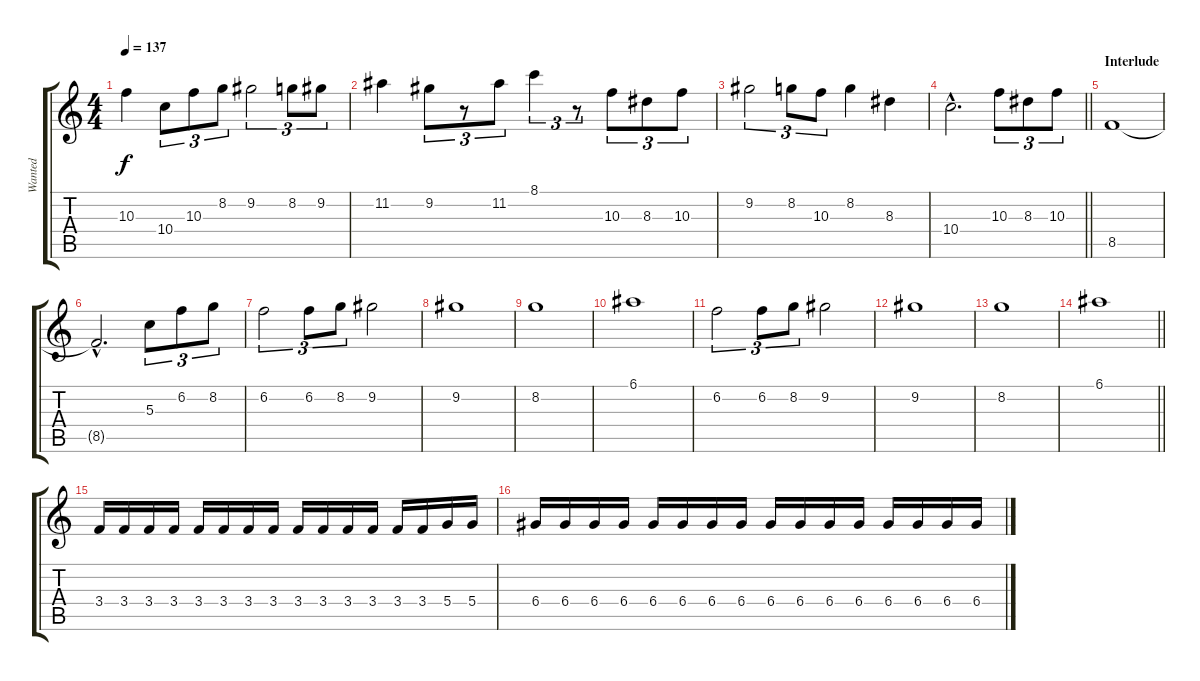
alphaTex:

\track ("Wanted" "Wanted") {instrument distortionguitar}
\staff {score tabs}
\tuning (E4 B3 G3 D3 A2 E2) {hide}
\ts (4 4)
\tempo 137
\clef g2
\ks c
10.3.4{dy f} 10.4.8{tu (3 2)} 10.3.8{tu (3 2)} 8.2.8{tu (3 2)} 9.2.2{tu (3 2)} 8.2.8{tu (3 2)} 9.2.8{tu (3 2)} |
11.2.4 9.2.8{tu (3 2)} r.8{tu (3 2)} 11.2.8{tu (3 2)} 8.1.4{tu (3 2)} r.8{tu (3 2)} 10.3.8{tu (3 2)} 8.3.8{tu (3 2)} 10.3.8{tu (3 2)} |
9.2.2{tu (3 2)} 8.2.8{tu (3 2)} 10.3.8{tu (3 2)} 8.2.4 8.3.4 |
\barLineRight lightlight
10.4{hac}.2{d} 10.3.8{tu (3 2)} 8.3.8{tu (3 2)} 10.3.8{tu (3 2)} |
\section ("" "Interlude")
8.5.1 |
8.5{hac t}.2{d} 5.3.8{tu (3 2)} 6.2.8{tu (3 2)} 8.2.8{tu (3 2)} |
6.2.2{tu (3 2)} 6.2.8{tu (3 2)} 8.2.8{tu (3 2)} 9.2.2 |
9.2.1 |
8.2.1 |
6.1.1 |
6.2.2{tu (3 2)} 6.2.8{tu (3 2)} 8.2.8{tu (3 2)} 9.2.2 |
9.2.1 |
8.2.1 |
\barLineRight lightlight
6.1.1 |
\section ("" "")
3.4.16 3.4.16 3.4.16 3.4.16 3.4.16 3.4.16 3.4.16 3.4.16 3.4.16 3.4.16 3.4.16 3.4.16 3.4.16 3.4.16 5.4.16 5.4.16 |
6.4.16 6.4.16 6.4.16 6.4.16 6.4.16 6.4.16 6.4.16 6.4.16 6.4.16 6.4.16 6.4.16 6.4.16 6.4.16 6.4.16 6.4.16 6.4.16
